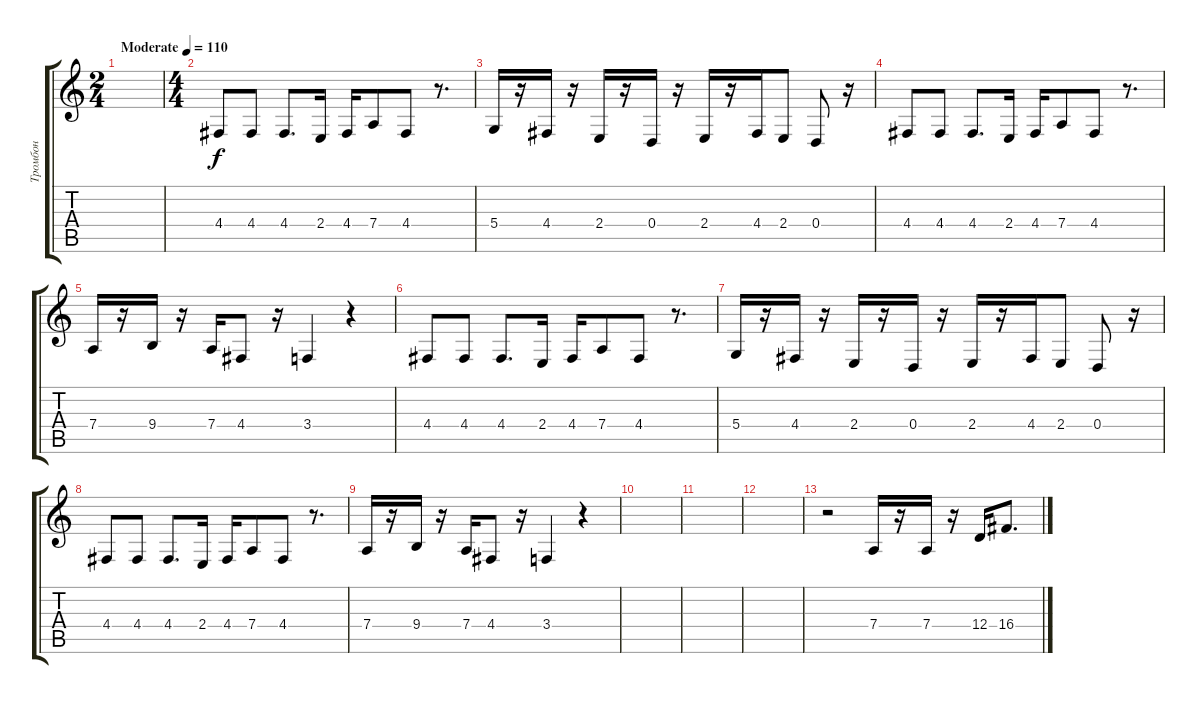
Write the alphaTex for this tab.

\track ("Тромбон" "Тромбон") {instrument trombone}
\staff {score tabs}
\tuning (E4 B3 G3 D3 A2 E2) {hide}
\ts (2 4)
\tempo (110 "Moderate")
\clef g2
\ks c
|
\ts (4 4)
4.4.8 4.4.8 4.4.8{d} 2.4.16 4.4.16 7.4.8 4.4.8 r.8{d} |
5.4.16 r.16 4.4.16 r.16 2.4.16 r.16 0.4.16 r.16 2.4.16 r.16 4.4.16 2.4.8 0.4.8 r.16 |
4.4.8 4.4.8 4.4.8{d} 2.4.16 4.4.16 7.4.8 4.4.8 r.8{d} |
7.4.16 r.16 9.4.16 r.16 7.4.16 4.4.8 r.16 3.4.4 r.4 |
4.4.8 4.4.8 4.4.8{d} 2.4.16 4.4.16 7.4.8 4.4.8 r.8{d} |
5.4.16 r.16 4.4.16 r.16 2.4.16 r.16 0.4.16 r.16 2.4.16 r.16 4.4.16 2.4.8 0.4.8 r.16 |
4.4.8 4.4.8 4.4.8{d} 2.4.16 4.4.16 7.4.8 4.4.8 r.8{d} |
7.4.16 r.16 9.4.16 r.16 7.4.16 4.4.8 r.16 3.4.4 r.4 |
|
|
|
r.2 7.4.16 r.16 7.4.16 r.16 12.4.16 16.4.8{d}
